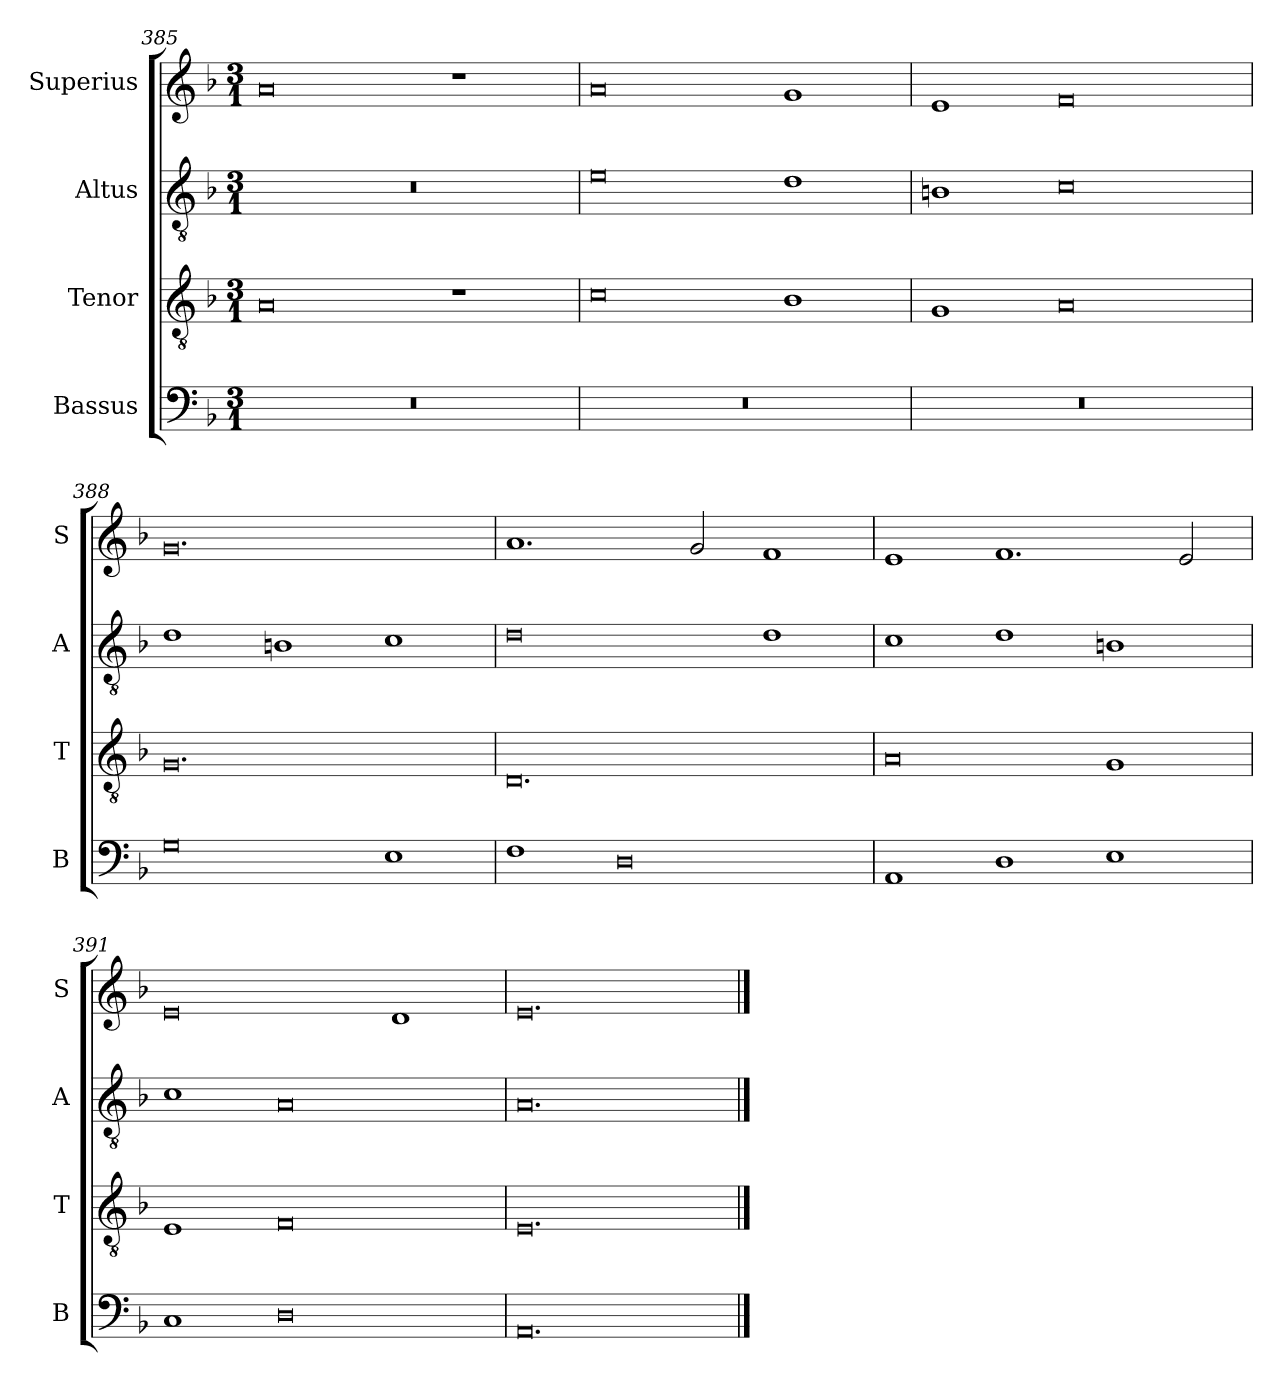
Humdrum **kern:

**kern	**kern	**kern	**kern
*part4	*part3	*part2	*part1
*staff4	*staff3	*staff2	*staff1
*I"Bassus	*I"Tenor	*I"Altus	*I"Superius
*I'B	*I'T	*I'A	*I'S
*clefF4	*clefGv2	*clefGv2	*clefG2
*k[b-]	*k[b-]	*k[b-]	*k[b-]
*M3/1	*M3/1	*M3/1	*M3/1
=385	=385	=385	=385
0.r	0A	0.r	0a
.	1r	.	1r
=386	=386	=386	=386
0.r	0c	0e	0a
.	1B-	1d	1g
=387	=387	=387	=387
0.r	1G	1Bn	1e
.	0A	0c	0f
=388	=388	=388	=388
0G	0.G	1d	0.g
.	.	1Bn	.
1E	.	1c	.
=389	=389	=389	=389
1F	0.D	0d	1.a
0D	.	.	.
.	.	.	2g/
.	.	1d	1f
=390	=390	=390	=390
1AA	0A	1c	1e
1D	.	1d	1.f
1E	1G	1Bn	.
.	.	.	2e/
=391	=391	=391	=391
1C	1E	1c	0e
0D	0F	0A	.
.	.	.	1d
=392	=392	=392	=392
0.AA	0.E	0.A	0.e
==	==	==	==
*-	*-	*-	*-
